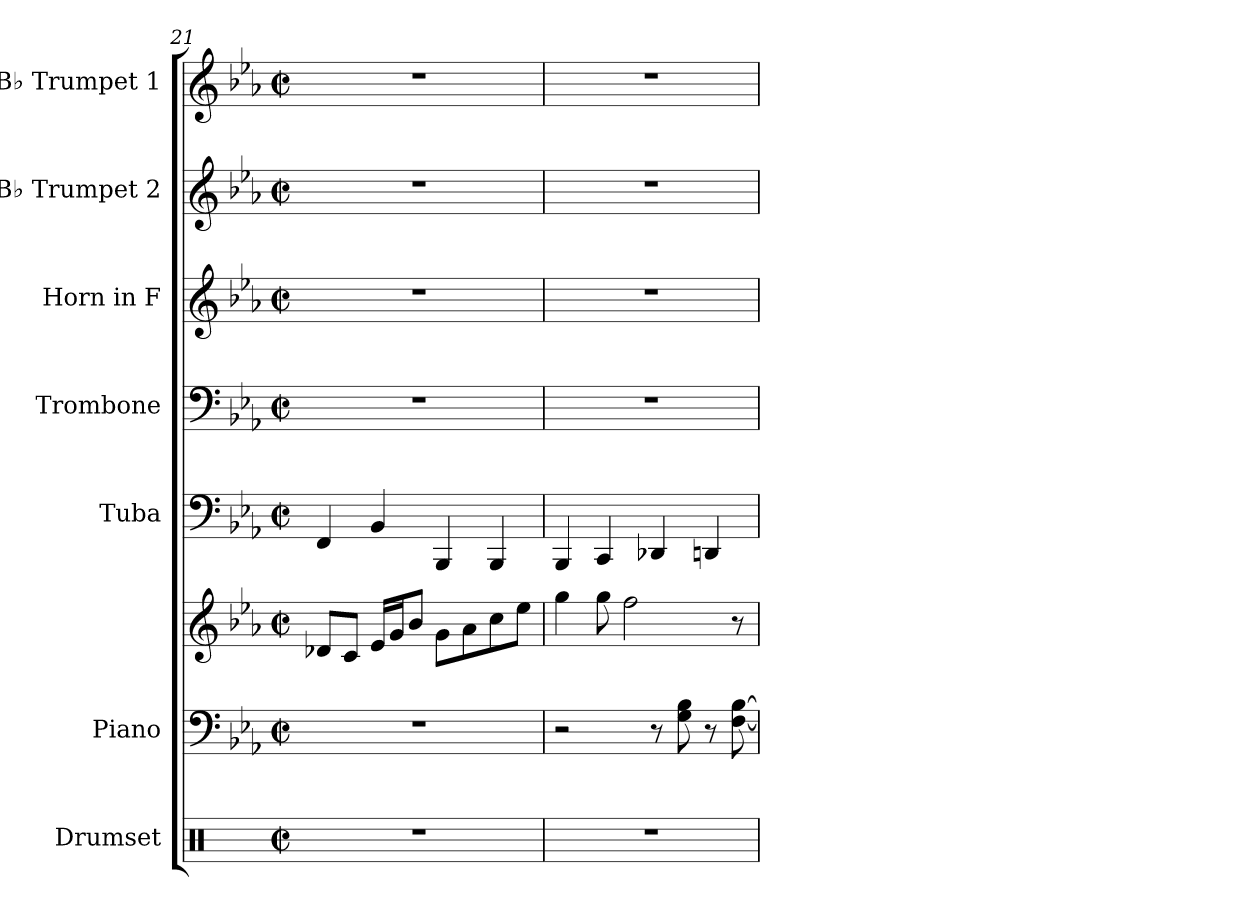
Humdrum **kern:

**kern	**kern	**kern	**kern	**kern	**kern	**kern	**kern
*part7	*part6	*part6	*part5	*part4	*part3	*part2	*part1
*staff8	*staff7	*staff6	*staff5	*staff4	*staff3	*staff2	*staff1
*I"Drumset	*I"Piano	*	*I"Tuba	*I"Trombone	*I"Horn in F	*I"B♭ Trumpet 2	*I"B♭ Trumpet 1
*I'Drs.	*I'Pno.	*	*I'Tba.	*I'Tbn.	*	*I'B♭ Tpt. 2	*I'B♭ Tpt. 1
*clefX	*clefF4	*clefG2	*clefF4	*clefF4	*clefG2	*clefG2	*clefG2
*	*	*	*	*	*ITrd4c7	*ITrd1c2	*ITrd1c2
*k[]	*k[b-e-a-]	*k[b-e-a-]	*k[b-e-a-]	*k[b-e-a-]	*k[b-e-a-d-]	*k[b-e-a-d-g-]	*k[b-e-a-d-g-]
*M2/2	*M2/2	*M2/2	*M2/2	*M2/2	*M2/2	*M2/2	*M2/2
*met(c|)	*met(c|)	*met(c|)	*met(c|)	*met(c|)	*met(c|)	*met(c|)	*met(c|)
=21	=21	=21	=21	=21	=21	=21	=21
1r	1r	8d-X/L	4FF/	1r	1r	1r	1r
.	.	8c/J	.	.	.	.	.
.	.	16e-/LL	4BB-/	.	.	.	.
.	.	16g/J	.	.	.	.	.
.	.	8b-/J	.	.	.	.	.
.	.	8g\L	4BBB-/	.	.	.	.
.	.	8a-\	.	.	.	.	.
.	.	8cc\	4BBB-/	.	.	.	.
.	.	8ee-\J	.	.	.	.	.
!!LO:PB:g=z
=22	=22	=22	=22	=22	=22	=22	=22
1r	2r	4gg\	4BBB-/	1r	1r	1r	1r
.	.	8gg\	4CC/	.	.	.	.
.	.	2ff\	.	.	.	.	.
.	8r	.	4DD-X/	.	.	.	.
.	8G\ 8B-\	.	.	.	.	.	.
.	8r	.	4DDn/	.	.	.	.
.	[8F\ [8B-\	8r	.	.	.	.	.
=	=	=	=	=	=	=	=
*-	*-	*-	*-	*-	*-	*-	*-
